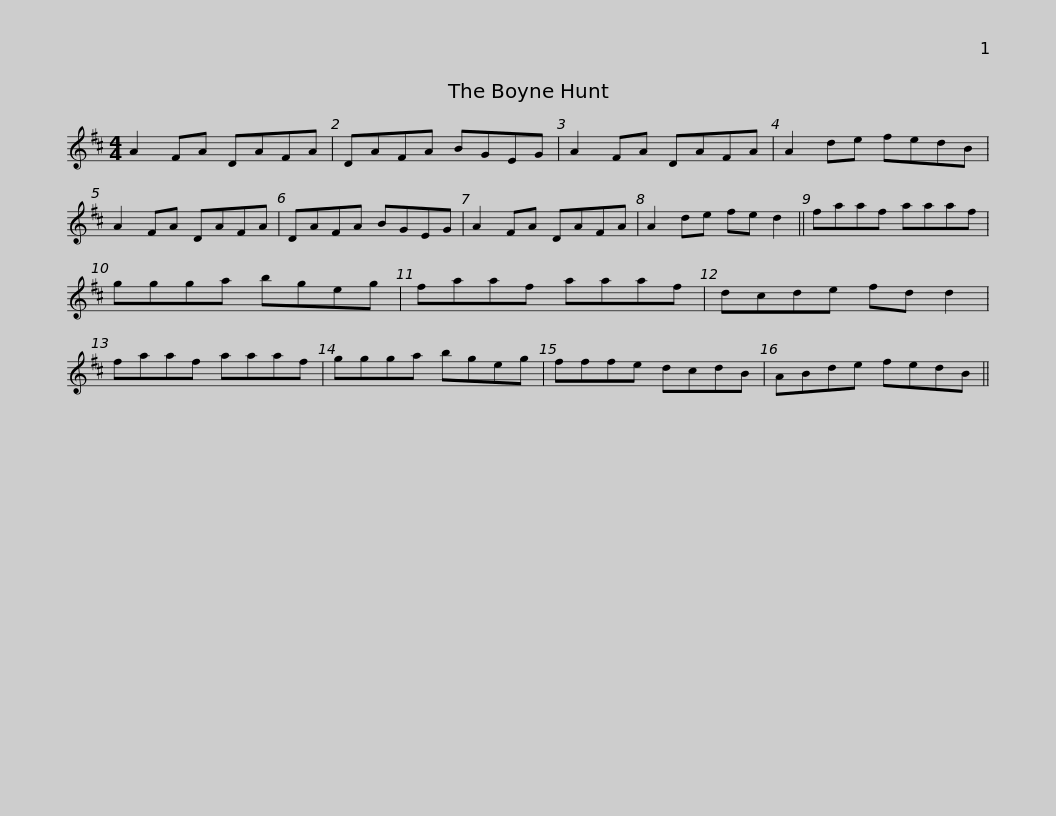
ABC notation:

X:1
L:1/8
M:4/4
I:linebreak $
K:D
V:1 treble
V:1
 A2 FA DAFA | DAFA BGEG | A2 FA DAFA | A2 de fedB | A2 FA DAFA | %5
 DAFA BGEG |$ A2 FA DAFA | A2 de fe d2 || faaf aaaf | ggga bgeg | %10
 faaf aaaf |$ dcde fd d2 | faaf aaaf | ggga bgeg | fffe dcdB | %15
 ABde fedB || %16
